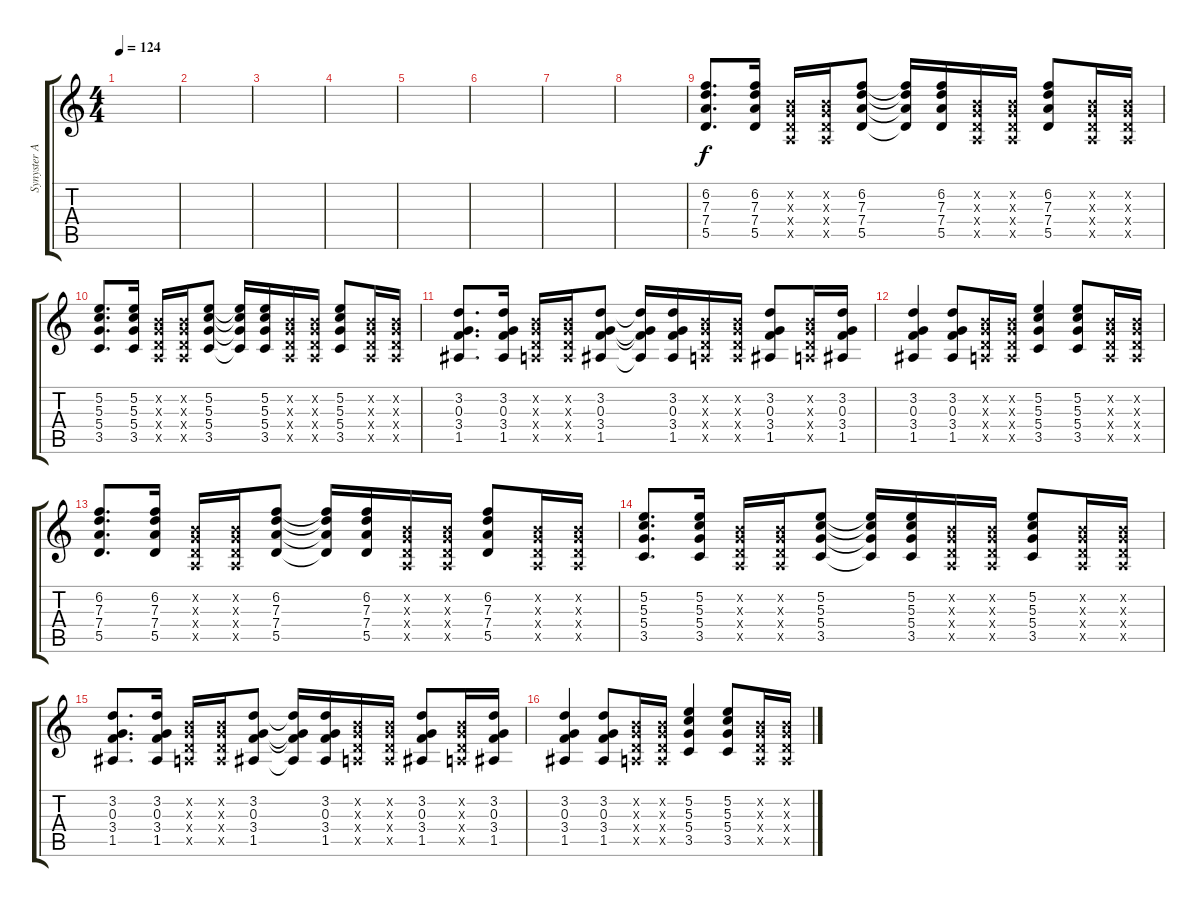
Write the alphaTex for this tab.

\track ("Synyster Acoustic" "Synyster A") {instrument acousticguitarsteel}
\staff {score tabs}
\tuning (E4 B3 G3 D3 A2 D2) {hide}
\ts (4 4)
\tempo 124
\clef g2
\ks c
|
|
|
|
|
|
|
|
(6.2 7.3 7.4 5.5).8{d volume 10} (6.2 7.3 7.4 5.5).16 (0.2{x} 0.3{x} 0.4{x} 0.5{x}).16 (0.2{x} 0.3{x} 0.4{x} 0.5{x}).16 (6.2 7.3 7.4 5.5).8 (6.2{t} 7.3{t} 7.4{t} 5.5{t}).16 (6.2 7.3 7.4 5.5).16 (0.2{x} 0.3{x} 0.4{x} 0.5{x}).16 (0.2{x} 0.3{x} 0.4{x} 0.5{x}).16 (6.2 7.3 7.4 5.5).8 (0.2{x} 0.3{x} 0.4{x} 0.5{x}).16 (0.2{x} 0.3{x} 0.4{x} 0.5{x}).16 |
(5.2 5.3 5.4 3.5).8{d} (5.2 5.3 5.4 3.5).16 (0.2{x} 0.3{x} 0.4{x} 0.5{x}).16 (0.2{x} 0.3{x} 0.4{x} 0.5{x}).16 (5.2 5.3 5.4 3.5).8 (5.2{t} 5.3{t} 5.4{t} 3.5{t}).16 (5.2 5.3 5.4 3.5).16 (0.2{x} 0.3{x} 0.4{x} 0.5{x}).16 (0.2{x} 0.3{x} 0.4{x} 0.5{x}).16 (5.2 5.3 5.4 3.5).8 (0.2{x} 0.3{x} 0.4{x} 0.5{x}).16 (0.2{x} 0.3{x} 0.4{x} 0.5{x}).16 |
(3.2 0.3 3.4 1.5).8{d} (3.2 0.3 3.4 1.5).16 (0.2{x} 0.3{x} 0.4{x} 0.5{x}).16 (0.2{x} 0.3{x} 0.4{x} 0.5{x}).16 (3.2 0.3 3.4 1.5).8 (3.2{t} 0.3{t} 3.4{t} 1.5{t}).16 (3.2 0.3 3.4 1.5).16 (0.2{x} 0.3{x} 0.4{x} 0.5{x}).16 (0.2{x} 0.3{x} 0.4{x} 0.5{x}).16 (3.2 0.3 3.4 1.5).8 (0.2{x} 0.3{x} 0.4{x} 0.5{x}).16 (3.2 0.3 3.4 1.5).16 |
(3.2 0.3 3.4 1.5).4 (3.2 0.3 3.4 1.5).8 (0.2{x} 0.3{x} 0.4{x} 0.5{x}).16 (0.2{x} 0.3{x} 0.4{x} 0.5{x}).16 (5.2 5.3 5.4 3.5).4 (5.2 5.3 5.4 3.5).8 (0.2{x} 0.3{x} 0.4{x} 0.5{x}).16 (0.2{x} 0.3{x} 0.4{x} 0.5{x}).16 |
(6.2 7.3 7.4 5.5).8{d} (6.2 7.3 7.4 5.5).16 (0.2{x} 0.3{x} 0.4{x} 0.5{x}).16 (0.2{x} 0.3{x} 0.4{x} 0.5{x}).16 (6.2 7.3 7.4 5.5).8 (6.2{t} 7.3{t} 7.4{t} 5.5{t}).16 (6.2 7.3 7.4 5.5).16 (0.2{x} 0.3{x} 0.4{x} 0.5{x}).16 (0.2{x} 0.3{x} 0.4{x} 0.5{x}).16 (6.2 7.3 7.4 5.5).8 (0.2{x} 0.3{x} 0.4{x} 0.5{x}).16 (0.2{x} 0.3{x} 0.4{x} 0.5{x}).16 |
(5.2 5.3 5.4 3.5).8{d} (5.2 5.3 5.4 3.5).16 (0.2{x} 0.3{x} 0.4{x} 0.5{x}).16 (0.2{x} 0.3{x} 0.4{x} 0.5{x}).16 (5.2 5.3 5.4 3.5).8 (5.2{t} 5.3{t} 5.4{t} 3.5{t}).16 (5.2 5.3 5.4 3.5).16 (0.2{x} 0.3{x} 0.4{x} 0.5{x}).16 (0.2{x} 0.3{x} 0.4{x} 0.5{x}).16 (5.2 5.3 5.4 3.5).8 (0.2{x} 0.3{x} 0.4{x} 0.5{x}).16 (0.2{x} 0.3{x} 0.4{x} 0.5{x}).16 |
(3.2 0.3 3.4 1.5).8{d} (3.2 0.3 3.4 1.5).16 (0.2{x} 0.3{x} 0.4{x} 0.5{x}).16 (0.2{x} 0.3{x} 0.4{x} 0.5{x}).16 (3.2 0.3 3.4 1.5).8 (3.2{t} 0.3{t} 3.4{t} 1.5{t}).16 (3.2 0.3 3.4 1.5).16 (0.2{x} 0.3{x} 0.4{x} 0.5{x}).16 (0.2{x} 0.3{x} 0.4{x} 0.5{x}).16 (3.2 0.3 3.4 1.5).8 (0.2{x} 0.3{x} 0.4{x} 0.5{x}).16 (3.2 0.3 3.4 1.5).16 |
(3.2 0.3 3.4 1.5).4 (3.2 0.3 3.4 1.5).8 (0.2{x} 0.3{x} 0.4{x} 0.5{x}).16 (0.2{x} 0.3{x} 0.4{x} 0.5{x}).16 (5.2 5.3 5.4 3.5).4 (5.2 5.3 5.4 3.5).8 (0.2{x} 0.3{x} 0.4{x} 0.5{x}).16 (0.2{x} 0.3{x} 0.4{x} 0.5{x}).16
